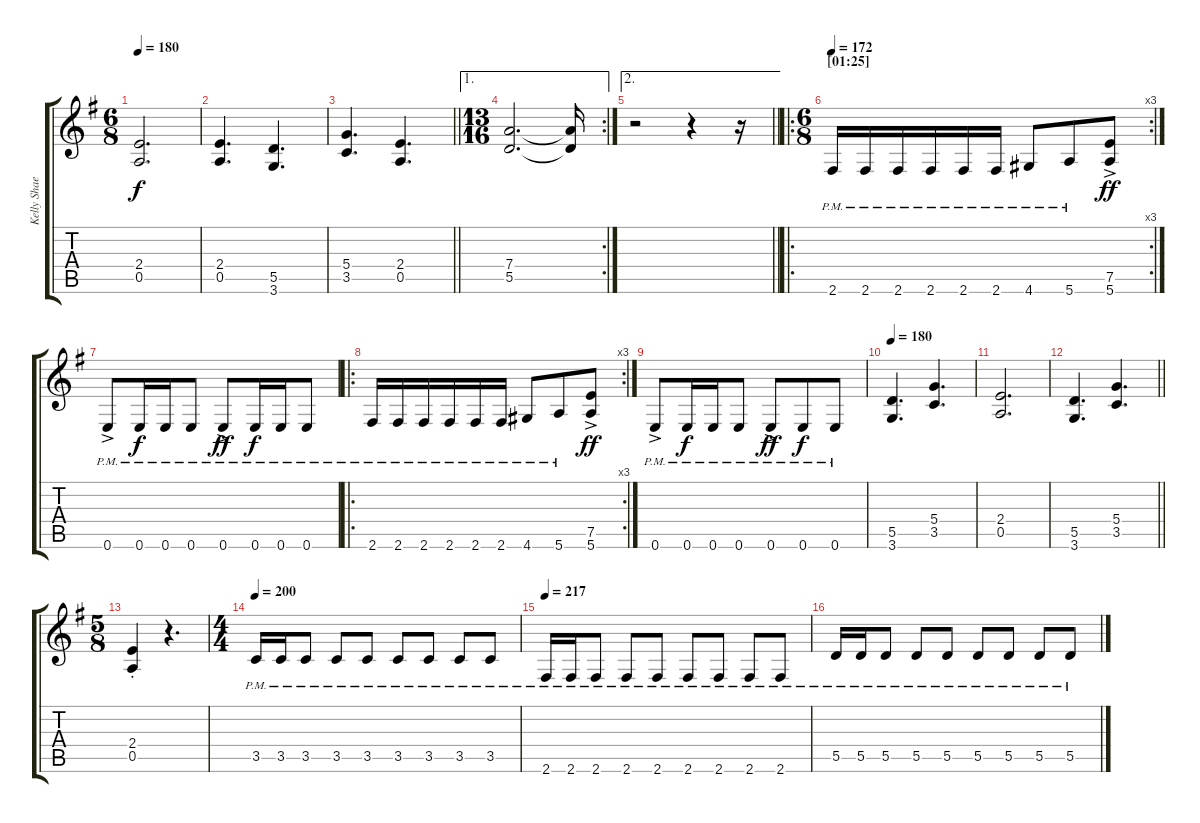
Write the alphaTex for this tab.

\track ("Kelly Shaefer" "Kelly Shae") {instrument distortionguitar}
\staff {score tabs}
\tuning (E4 B3 G3 D3 A2 E2) {hide}
\ts (6 8)
\tempo 180
\clef g2
\ks g
(2.4 0.5).2{d dy f} |
(2.4 0.5).4{d} (5.5 3.6).4{d} |
\barLineRight lightlight
(5.4 3.5).4{d} (2.4 0.5).4{d} |
\ae 1
\rc 2
\ts (13 16)
(7.4 5.5).2{d} (7.4{t} 5.5{t}).16 |
\ae 2
\barLineRight lightlight
r.2 r.4 r.16 |
\ro
\rc 3
\ts (6 8)
\section ("" "[01:25]")
\tempo 172
2.6{pm}.16 2.6{pm}.16 2.6{pm}.16 2.6{pm}.16 2.6{pm}.16 2.6{pm}.16 4.6{pm}.8 5.6{pm}.8 (7.5{ac} 5.6{ac}).8{dy ff} |
0.6{ac pm}.8 0.6{pm}.16{dy f} 0.6{pm}.16 0.6{pm}.8 0.6{ac pm}.8{dy ff} 0.6{pm}.16{dy f} 0.6{pm}.16 0.6{pm}.8 |
\ro
\rc 3
2.6{pm}.16 2.6{pm}.16 2.6{pm}.16 2.6{pm}.16 2.6{pm}.16 2.6{pm}.16 4.6{pm}.8 5.6{pm}.8 (7.5{ac} 5.6{ac}).8{dy ff} |
0.6{ac pm}.8 0.6{pm}.16{dy f} 0.6{pm}.16 0.6{pm}.8 0.6{ac pm}.8{dy ff} 0.6{pm}.8{dy f} 0.6{pm}.8 |
\tempo 180
(5.5 3.6).4{d} (5.4 3.5).4{d} |
(2.4 0.5).2{d} |
\barLineRight lightlight
(5.5 3.6).4{d} (5.4 3.5).4{d} |
\ts (5 8)
(2.4{st} 0.5{st}).4 r.4{d} |
\ts (4 4)
\tempo 200
3.5{pm}.16 3.5{pm}.16 3.5{pm}.8 3.5{pm}.8 3.5{pm}.8 3.5{pm}.8 3.5{pm}.8 3.5{pm}.8 3.5{pm}.8 |
\tempo 217
2.6{pm}.16 2.6{pm}.16 2.6{pm}.8 2.6{pm}.8 2.6{pm}.8 2.6{pm}.8 2.6{pm}.8 2.6{pm}.8 2.6{pm}.8 |
5.5{pm}.16 5.5{pm}.16 5.5{pm}.8 5.5{pm}.8 5.5{pm}.8 5.5{pm}.8 5.5{pm}.8 5.5{pm}.8 5.5{pm}.8
